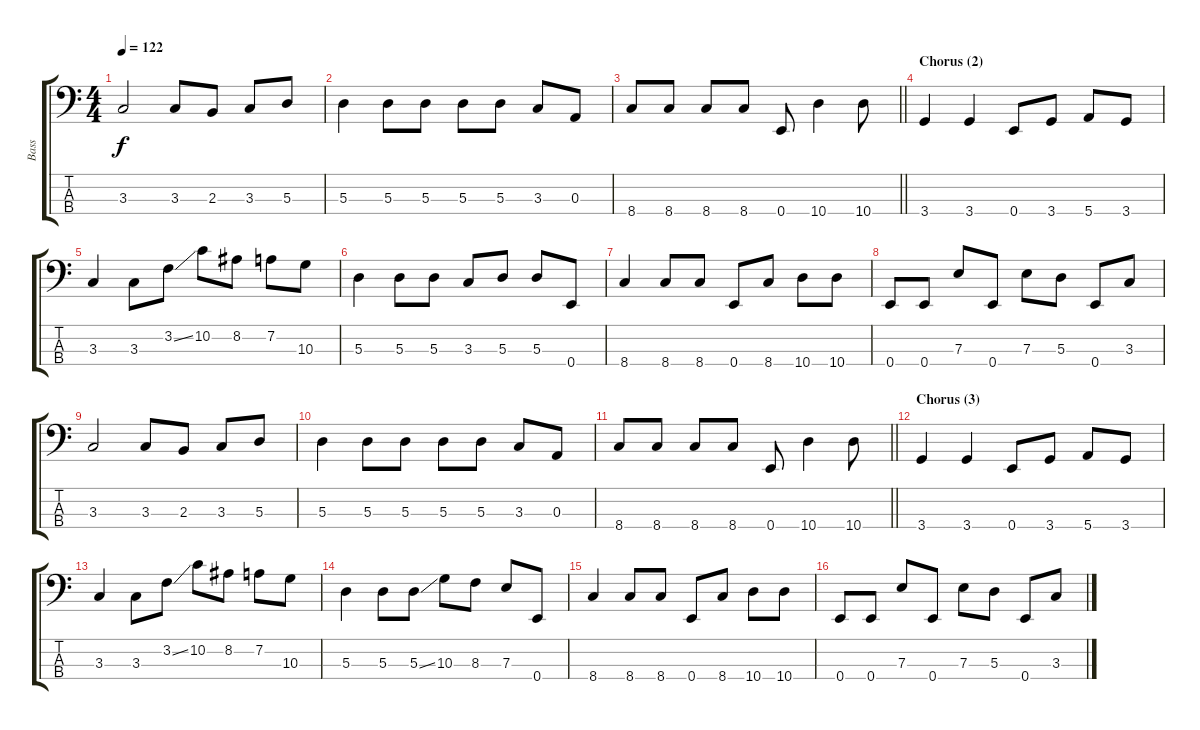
\track ("Bass" "Bass") {instrument electricbasspick}
\staff {score tabs}
\tuning (G2 D2 A1 E1) {hide}
\ts (4 4)
\tempo 122
\clef f4
\ks c
3.3.2{dy f} 3.3.8 2.3.8 3.3.8 5.3.8 |
5.3.4 5.3.8 5.3.8 5.3.8 5.3.8 3.3.8 0.3.8 |
\barLineRight lightlight
8.4.8 8.4.8 8.4.8 8.4.8 0.4.8 10.4.4 10.4.8 |
\section ("" "Chorus (2)")
3.4.4 3.4.4 0.4.8 3.4.8 5.4.8 3.4.8 |
3.3.4 3.3.8 3.2{ss}.8 10.2.8 8.2.8 7.2.8 10.3.8 |
5.3.4 5.3.8 5.3.8 3.3.8 5.3.8 5.3.8 0.4.8 |
8.4.4 8.4.8 8.4.8 0.4.8 8.4.8 10.4.8 10.4.8 |
0.4.8 0.4.8 7.3.8 0.4.8 7.3.8 5.3.8 0.4.8 3.3.8 |
3.3.2 3.3.8 2.3.8 3.3.8 5.3.8 |
5.3.4 5.3.8 5.3.8 5.3.8 5.3.8 3.3.8 0.3.8 |
\barLineRight lightlight
8.4.8 8.4.8 8.4.8 8.4.8 0.4.8 10.4.4 10.4.8 |
\section ("" "Chorus (3)")
3.4.4 3.4.4 0.4.8 3.4.8 5.4.8 3.4.8 |
3.3.4 3.3.8 3.2{ss}.8 10.2.8 8.2.8 7.2.8 10.3.8 |
5.3.4 5.3.8 5.3{ss}.8 10.3.8 8.3.8 7.3.8 0.4.8 |
8.4.4 8.4.8 8.4.8 0.4.8 8.4.8 10.4.8 10.4.8 |
0.4.8 0.4.8 7.3.8 0.4.8 7.3.8 5.3.8 0.4.8 3.3.8
